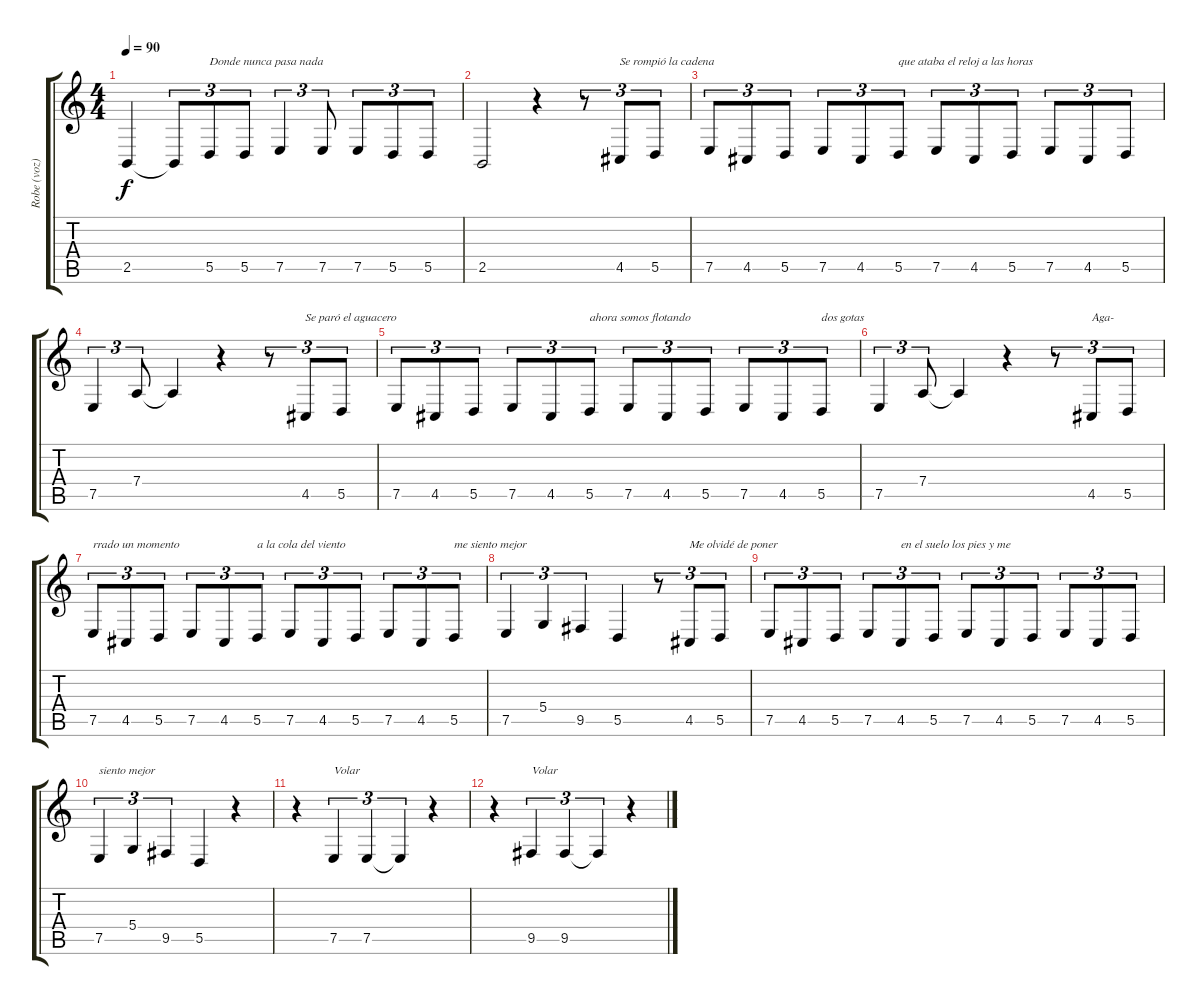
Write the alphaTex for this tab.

\track ("Robe (voz)" "Robe (voz)") {instrument cello}
\staff {score tabs}
\tuning (E4 B3 G3 D3 A2 E2) {hide}
\ts (4 4)
\tempo 90
\clef g2
\ks c
2.5.4{dy f} 2.5{t}.8{tu (3 2)} 5.5.8{tu (3 2) txt "Donde nunca pasa nada"} 5.5.8{tu (3 2)} 7.5.4{tu (3 2)} 7.5.8{tu (3 2)} 7.5.8{tu (3 2)} 5.5.8{tu (3 2)} 5.5.8{tu (3 2)} |
2.5.2 r.4 r.8{tu (3 2)} 4.5.8{tu (3 2) txt "Se rompió la cadena"} 5.5.8{tu (3 2)} |
7.5.8{tu (3 2)} 4.5.8{tu (3 2)} 5.5.8{tu (3 2)} 7.5.8{tu (3 2)} 4.5.8{tu (3 2)} 5.5.8{tu (3 2) txt "que ataba el reloj a las horas"} 7.5.8{tu (3 2)} 4.5.8{tu (3 2)} 5.5.8{tu (3 2)} 7.5.8{tu (3 2)} 4.5.8{tu (3 2)} 5.5.8{tu (3 2)} |
7.5.4{tu (3 2)} 7.4.8{tu (3 2)} 7.4{t}.4 r.4 r.8{tu (3 2)} 4.5.8{tu (3 2) txt "Se paró el aguacero"} 5.5.8{tu (3 2)} |
7.5.8{tu (3 2)} 4.5.8{tu (3 2)} 5.5.8{tu (3 2)} 7.5.8{tu (3 2)} 4.5.8{tu (3 2)} 5.5.8{tu (3 2) txt "ahora somos flotando"} 7.5.8{tu (3 2)} 4.5.8{tu (3 2)} 5.5.8{tu (3 2)} 7.5.8{tu (3 2)} 4.5.8{tu (3 2)} 5.5.8{tu (3 2) txt "dos gotas"} |
7.5.4{tu (3 2)} 7.4.8{tu (3 2)} 7.4{t}.4 r.4 r.8{tu (3 2)} 4.5.8{tu (3 2) txt "Aga-"} 5.5.8{tu (3 2)} |
7.5.8{tu (3 2) txt "rrado un momento"} 4.5.8{tu (3 2)} 5.5.8{tu (3 2)} 7.5.8{tu (3 2)} 4.5.8{tu (3 2)} 5.5.8{tu (3 2) txt "a la cola del viento"} 7.5.8{tu (3 2)} 4.5.8{tu (3 2)} 5.5.8{tu (3 2)} 7.5.8{tu (3 2)} 4.5.8{tu (3 2)} 5.5.8{tu (3 2) txt "me siento mejor"} |
7.5.4{tu (3 2)} 5.4.4{tu (3 2)} 9.5.4{tu (3 2)} 5.5.4 r.8{tu (3 2)} 4.5.8{tu (3 2) txt "Me olvidé de poner"} 5.5.8{tu (3 2)} |
7.5.8{tu (3 2)} 4.5.8{tu (3 2)} 5.5.8{tu (3 2)} 7.5.8{tu (3 2)} 4.5.8{tu (3 2) txt "en el suelo los pies y me"} 5.5.8{tu (3 2)} 7.5.8{tu (3 2)} 4.5.8{tu (3 2)} 5.5.8{tu (3 2)} 7.5.8{tu (3 2)} 4.5.8{tu (3 2)} 5.5.8{tu (3 2)} |
7.5.4{tu (3 2) txt "siento mejor"} 5.4.4{tu (3 2)} 9.5.4{tu (3 2)} 5.5.4 r.4 |
r.4 7.5.4{tu (3 2) txt "Volar"} 7.5.4{tu (3 2)} 7.5{t}.4{tu (3 2)} r.4 |
r.4 9.5.4{tu (3 2) txt "Volar"} 9.5.4{tu (3 2)} 9.5{t}.4{tu (3 2)} r.4
